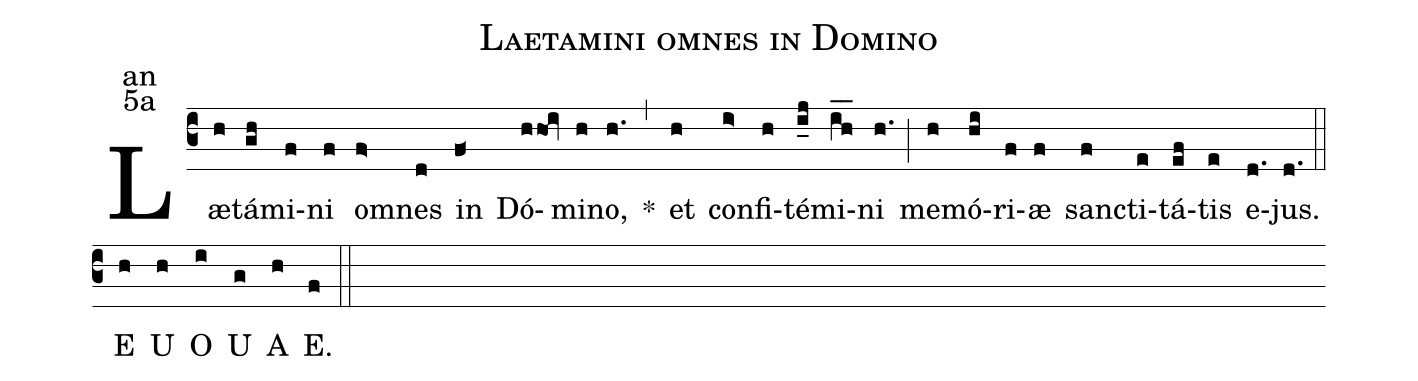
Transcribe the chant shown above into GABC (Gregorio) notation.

name:Laetamini omnes in Domino;
office-part:an;
mode:5a;
%%
(c3)Læ(h)tá(gh)mi(f)ni(f) om(f>)nes(d) in(f<) Dó(hhoi)mi(h)no,(h.) <sp>*</sp>(,) et(h) con(i>)fi(h)té(i_j)mi(ih__)ni(h.) (;) me(h)mó(hi)ri(f)æ(f) san(f)cti(e)tá(ef)tis(e) e(d.)jus.(d.) (::)
<eu>E(h) U(h) O(i) U(g) A(h) E.(f) </eu>(::)
